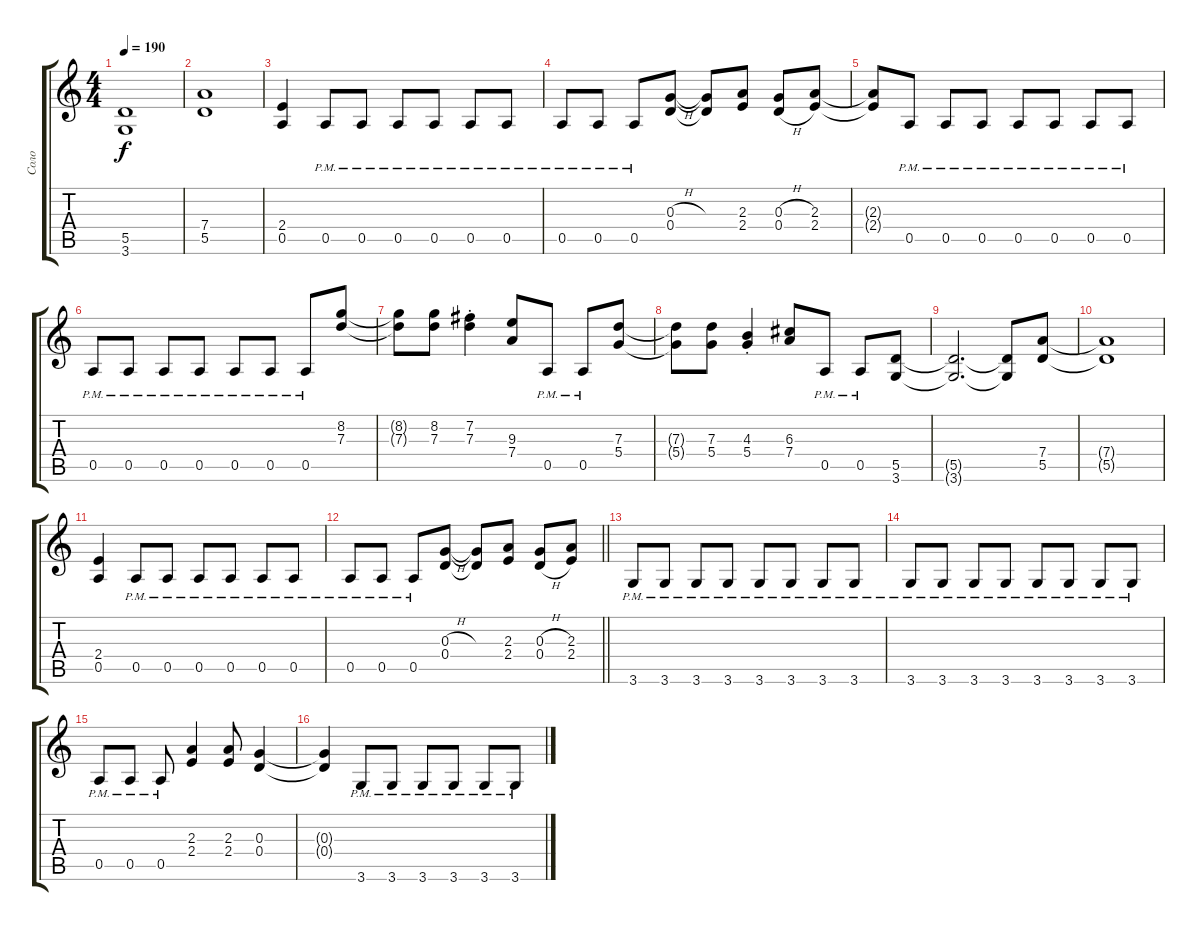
\track ("Соло" "Соло") {instrument distortionguitar}
\staff {score tabs}
\tuning (E4 B3 G3 D3 A2 E2) {hide}
\ts (4 4)
\tempo 190
\clef g2
\ks c
(5.5 3.6).1{dy f} |
(7.4 5.5).1 |
(2.4 0.5).4 0.5{pm}.8 0.5{pm}.8 0.5{pm}.8 0.5{pm}.8 0.5{pm}.8 0.5{pm}.8 |
0.5{pm}.8 0.5{pm}.8 0.5{pm}.8 (0.3{h} 0.4).8 (0.3{t} 0.4{t}).8 (2.3 2.4).8 (0.3{h} 0.4{h}).8 (2.3 2.4).8 |
(2.3{t} 2.4{t}).8 0.5{pm}.8 0.5{pm}.8 0.5{pm}.8 0.5{pm}.8 0.5{pm}.8 0.5{pm}.8 0.5{pm}.8 |
0.5{pm}.8 0.5{pm}.8 0.5{pm}.8 0.5{pm}.8 0.5{pm}.8 0.5{pm}.8 0.5{pm}.8 (8.2 7.3).8 |
(8.2{t} 7.3{t}).8 (8.2 7.3).8 (7.2{st} 7.3{st}).4 (9.3 7.4).8 0.5{pm}.8 0.5{pm}.8 (7.3 5.4).8 |
(7.3{t} 5.4{t}).8 (7.3 5.4).8 (4.3{st} 5.4{st}).4 (6.3 7.4).8 0.5{pm}.8 0.5{pm}.8 (5.5 3.6).8 |
(5.5{t} 3.6{t}).2{d} (5.5{t} 3.6{t}).8 (7.4 5.5).8 |
(7.4{t} 5.5{t}).1 |
(2.4 0.5).4 0.5{pm}.8 0.5{pm}.8 0.5{pm}.8 0.5{pm}.8 0.5{pm}.8 0.5{pm}.8 |
\barLineRight lightlight
0.5{pm}.8 0.5{pm}.8 0.5{pm}.8 (0.3{h} 0.4).8 (0.3{t} 0.4{t}).8 (2.3 2.4).8 (0.3{h} 0.4{h}).8 (2.3 2.4).8 |
3.6{pm}.8 3.6{pm}.8 3.6{pm}.8 3.6{pm}.8 3.6{pm}.8 3.6{pm}.8 3.6{pm}.8 3.6{pm}.8 |
3.6{pm}.8 3.6{pm}.8 3.6{pm}.8 3.6{pm}.8 3.6{pm}.8 3.6{pm}.8 3.6{pm}.8 3.6{pm}.8 |
0.5{pm}.8 0.5{pm}.8 0.5{pm}.8 (2.3 2.4).4 (2.3 2.4).8 (0.3 0.4).4 |
(0.3{t} 0.4{t}).4 3.6{pm}.8 3.6{pm}.8 3.6{pm}.8 3.6{pm}.8 3.6{pm}.8 3.6{pm}.8
